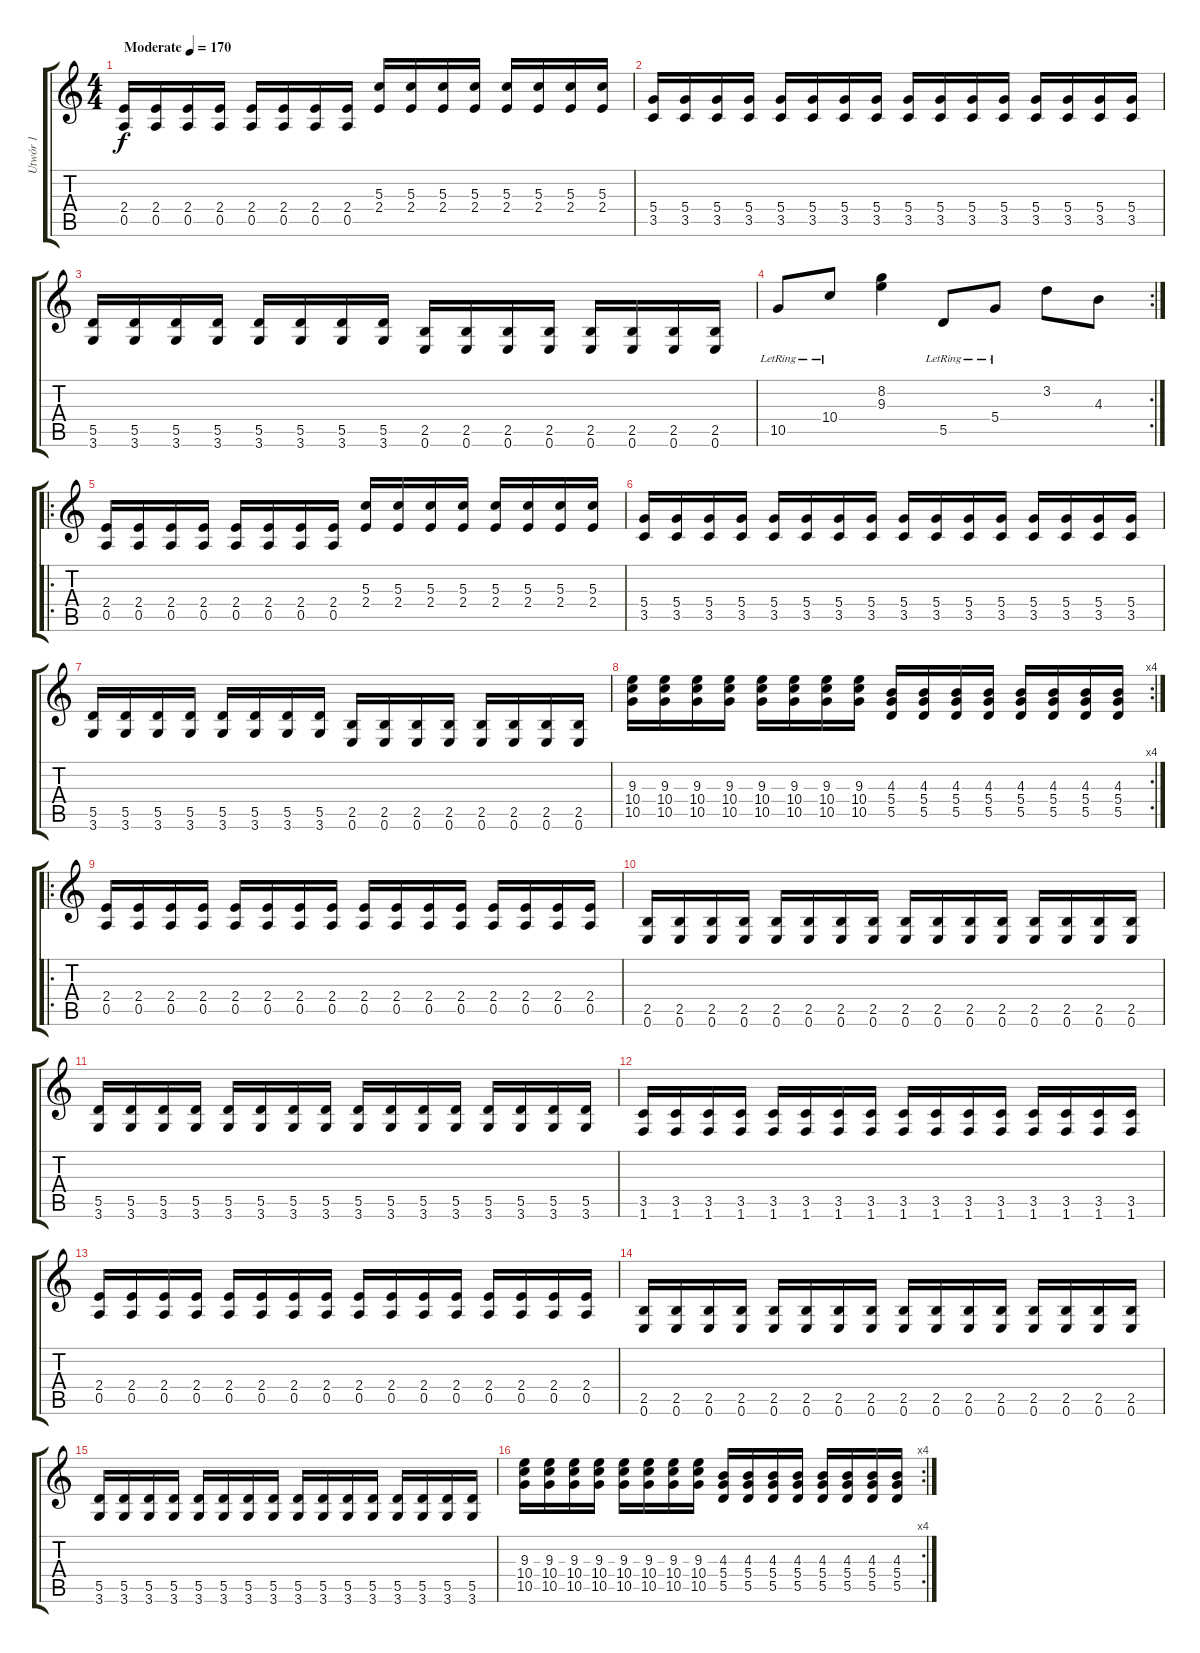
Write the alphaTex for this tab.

\track ("Utwór 1" "Utwór 1") {instrument distortionguitar}
\staff {score tabs}
\tuning (E4 B3 G3 D3 A2 E2) {hide}
\ts (4 4)
\tempo (170 "Moderate")
\clef g2
\ks c
(2.4 0.5).16{dy f instrument distortionguitar} (2.4 0.5).16 (2.4 0.5).16 (2.4 0.5).16 (2.4 0.5).16 (2.4 0.5).16 (2.4 0.5).16 (2.4 0.5).16 (5.3 2.4).16 (5.3 2.4).16 (5.3 2.4).16 (5.3 2.4).16 (5.3 2.4).16 (5.3 2.4).16 (5.3 2.4).16 (5.3 2.4).16 |
(5.4 3.5).16 (5.4 3.5).16 (5.4 3.5).16 (5.4 3.5).16 (5.4 3.5).16 (5.4 3.5).16 (5.4 3.5).16 (5.4 3.5).16 (5.4 3.5).16 (5.4 3.5).16 (5.4 3.5).16 (5.4 3.5).16 (5.4 3.5).16 (5.4 3.5).16 (5.4 3.5).16 (5.4 3.5).16 |
(5.5 3.6).16 (5.5 3.6).16 (5.5 3.6).16 (5.5 3.6).16 (5.5 3.6).16 (5.5 3.6).16 (5.5 3.6).16 (5.5 3.6).16 (2.5 0.6).16 (2.5 0.6).16 (2.5 0.6).16 (2.5 0.6).16 (2.5 0.6).16 (2.5 0.6).16 (2.5 0.6).16 (2.5 0.6).16 |
\rc 2
10.5{lr}.8 10.4{lr}.8 (8.2 9.3).4 5.5{lr}.8 5.4{lr}.8 3.2.8 4.3.8 |
\ro
(2.4 0.5).16 (2.4 0.5).16 (2.4 0.5).16 (2.4 0.5).16 (2.4 0.5).16 (2.4 0.5).16 (2.4 0.5).16 (2.4 0.5).16 (5.3 2.4).16 (5.3 2.4).16 (5.3 2.4).16 (5.3 2.4).16 (5.3 2.4).16 (5.3 2.4).16 (5.3 2.4).16 (5.3 2.4).16 |
(5.4 3.5).16 (5.4 3.5).16 (5.4 3.5).16 (5.4 3.5).16 (5.4 3.5).16 (5.4 3.5).16 (5.4 3.5).16 (5.4 3.5).16 (5.4 3.5).16 (5.4 3.5).16 (5.4 3.5).16 (5.4 3.5).16 (5.4 3.5).16 (5.4 3.5).16 (5.4 3.5).16 (5.4 3.5).16 |
(5.5 3.6).16 (5.5 3.6).16 (5.5 3.6).16 (5.5 3.6).16 (5.5 3.6).16 (5.5 3.6).16 (5.5 3.6).16 (5.5 3.6).16 (2.5 0.6).16 (2.5 0.6).16 (2.5 0.6).16 (2.5 0.6).16 (2.5 0.6).16 (2.5 0.6).16 (2.5 0.6).16 (2.5 0.6).16 |
\rc 4
(9.3 10.4 10.5).16 (9.3 10.4 10.5).16 (9.3 10.4 10.5).16 (9.3 10.4 10.5).16 (9.3 10.4 10.5).16 (9.3 10.4 10.5).16 (9.3 10.4 10.5).16 (9.3 10.4 10.5).16 (4.3 5.4 5.5).16 (4.3 5.4 5.5).16 (4.3 5.4 5.5).16 (4.3 5.4 5.5).16 (4.3 5.4 5.5).16 (4.3 5.4 5.5).16 (4.3 5.4 5.5).16 (4.3 5.4 5.5).16 |
\ro
(2.4 0.5).16 (2.4 0.5).16 (2.4 0.5).16 (2.4 0.5).16 (2.4 0.5).16 (2.4 0.5).16 (2.4 0.5).16 (2.4 0.5).16 (2.4 0.5).16 (2.4 0.5).16 (2.4 0.5).16 (2.4 0.5).16 (2.4 0.5).16 (2.4 0.5).16 (2.4 0.5).16 (2.4 0.5).16 |
(2.5 0.6).16 (2.5 0.6).16 (2.5 0.6).16 (2.5 0.6).16 (2.5 0.6).16 (2.5 0.6).16 (2.5 0.6).16 (2.5 0.6).16 (2.5 0.6).16 (2.5 0.6).16 (2.5 0.6).16 (2.5 0.6).16 (2.5 0.6).16 (2.5 0.6).16 (2.5 0.6).16 (2.5 0.6).16 |
(5.5 3.6).16 (5.5 3.6).16 (5.5 3.6).16 (5.5 3.6).16 (5.5 3.6).16 (5.5 3.6).16 (5.5 3.6).16 (5.5 3.6).16 (5.5 3.6).16 (5.5 3.6).16 (5.5 3.6).16 (5.5 3.6).16 (5.5 3.6).16 (5.5 3.6).16 (5.5 3.6).16 (5.5 3.6).16 |
(3.5 1.6).16 (3.5 1.6).16 (3.5 1.6).16 (3.5 1.6).16 (3.5 1.6).16 (3.5 1.6).16 (3.5 1.6).16 (3.5 1.6).16 (3.5 1.6).16 (3.5 1.6).16 (3.5 1.6).16 (3.5 1.6).16 (3.5 1.6).16 (3.5 1.6).16 (3.5 1.6).16 (3.5 1.6).16 |
(2.4 0.5).16 (2.4 0.5).16 (2.4 0.5).16 (2.4 0.5).16 (2.4 0.5).16 (2.4 0.5).16 (2.4 0.5).16 (2.4 0.5).16 (2.4 0.5).16 (2.4 0.5).16 (2.4 0.5).16 (2.4 0.5).16 (2.4 0.5).16 (2.4 0.5).16 (2.4 0.5).16 (2.4 0.5).16 |
(2.5 0.6).16 (2.5 0.6).16 (2.5 0.6).16 (2.5 0.6).16 (2.5 0.6).16 (2.5 0.6).16 (2.5 0.6).16 (2.5 0.6).16 (2.5 0.6).16 (2.5 0.6).16 (2.5 0.6).16 (2.5 0.6).16 (2.5 0.6).16 (2.5 0.6).16 (2.5 0.6).16 (2.5 0.6).16 |
(5.5 3.6).16 (5.5 3.6).16 (5.5 3.6).16 (5.5 3.6).16 (5.5 3.6).16 (5.5 3.6).16 (5.5 3.6).16 (5.5 3.6).16 (5.5 3.6).16 (5.5 3.6).16 (5.5 3.6).16 (5.5 3.6).16 (5.5 3.6).16 (5.5 3.6).16 (5.5 3.6).16 (5.5 3.6).16 |
\rc 4
(9.3 10.4 10.5).16 (9.3 10.4 10.5).16 (9.3 10.4 10.5).16 (9.3 10.4 10.5).16 (9.3 10.4 10.5).16 (9.3 10.4 10.5).16 (9.3 10.4 10.5).16 (9.3 10.4 10.5).16 (4.3 5.4 5.5).16 (4.3 5.4 5.5).16 (4.3 5.4 5.5).16 (4.3 5.4 5.5).16 (4.3 5.4 5.5).16 (4.3 5.4 5.5).16 (4.3 5.4 5.5).16 (4.3 5.4 5.5).16
